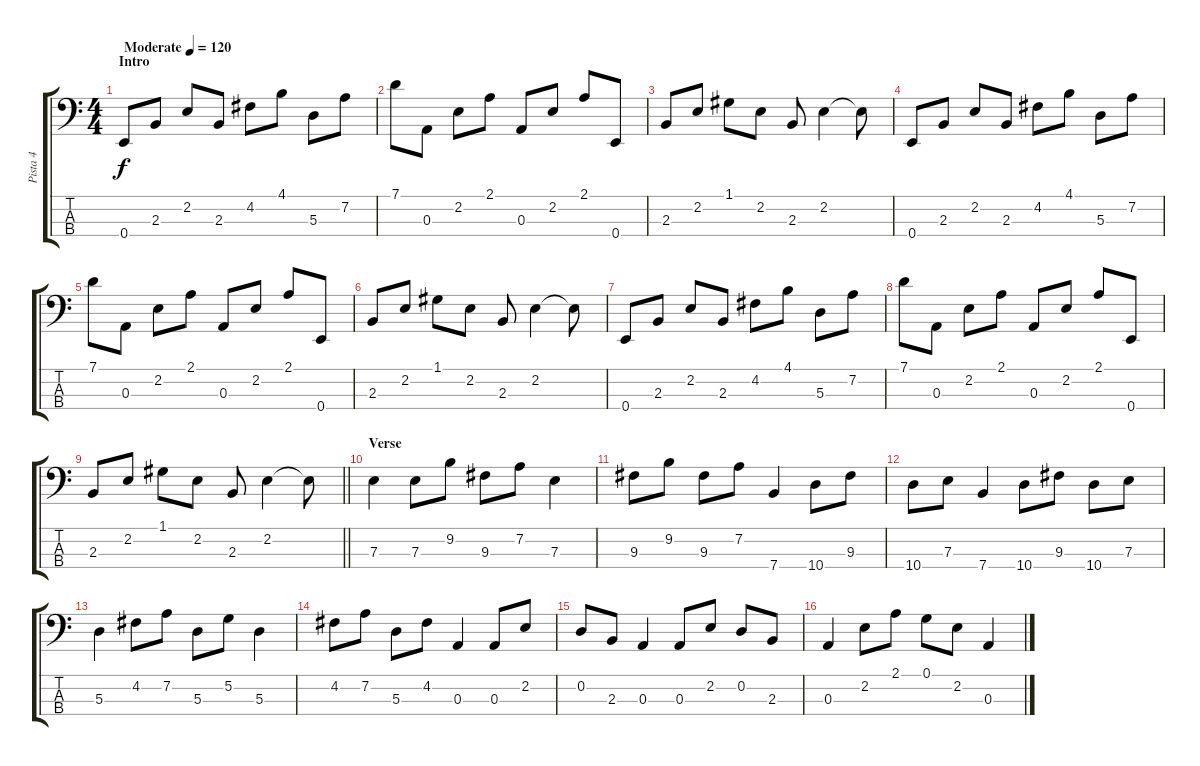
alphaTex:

\track ("Pista 4" "Pista 4") {instrument electricbassfinger}
\staff {score tabs}
\tuning (G2 D2 A1 E1) {hide}
\ts (4 4)
\section ("" "Intro")
\tempo (120 "Moderate")
\clef f4
\ks c
0.4.8{dy f instrument electricbassfinger} 2.3.8 2.2.8 2.3.8 4.2.8 4.1.8 5.3.8 7.2.8 |
7.1.8 0.3.8 2.2.8 2.1.8 0.3.8 2.2.8 2.1.8 0.4.8 |
2.3.8 2.2.8 1.1.8 2.2.8 2.3.8 2.2.4 2.2{t}.8 |
0.4.8 2.3.8 2.2.8 2.3.8 4.2.8 4.1.8 5.3.8 7.2.8 |
7.1.8 0.3.8 2.2.8 2.1.8 0.3.8 2.2.8 2.1.8 0.4.8 |
2.3.8 2.2.8 1.1.8 2.2.8 2.3.8 2.2.4 2.2{t}.8 |
0.4.8 2.3.8 2.2.8 2.3.8 4.2.8 4.1.8 5.3.8 7.2.8 |
7.1.8 0.3.8 2.2.8 2.1.8 0.3.8 2.2.8 2.1.8 0.4.8 |
\barLineRight lightlight
2.3.8 2.2.8 1.1.8 2.2.8 2.3.8 2.2.4 2.2{t}.8 |
\section ("" "Verse")
7.3.4 7.3.8 9.2.8 9.3.8 7.2.8 7.3.4 |
9.3.8 9.2.8 9.3.8 7.2.8 7.4.4 10.4.8 9.3.8 |
10.4.8 7.3.8 7.4.4 10.4.8 9.3.8 10.4.8 7.3.8 |
5.3.4 4.2.8 7.2.8 5.3.8 5.2.8 5.3.4 |
4.2.8 7.2.8 5.3.8 4.2.8 0.3.4 0.3.8 2.2.8 |
0.2.8 2.3.8 0.3.4 0.3.8 2.2.8 0.2.8 2.3.8 |
0.3.4 2.2.8 2.1.8 0.1.8 2.2.8 0.3.4
